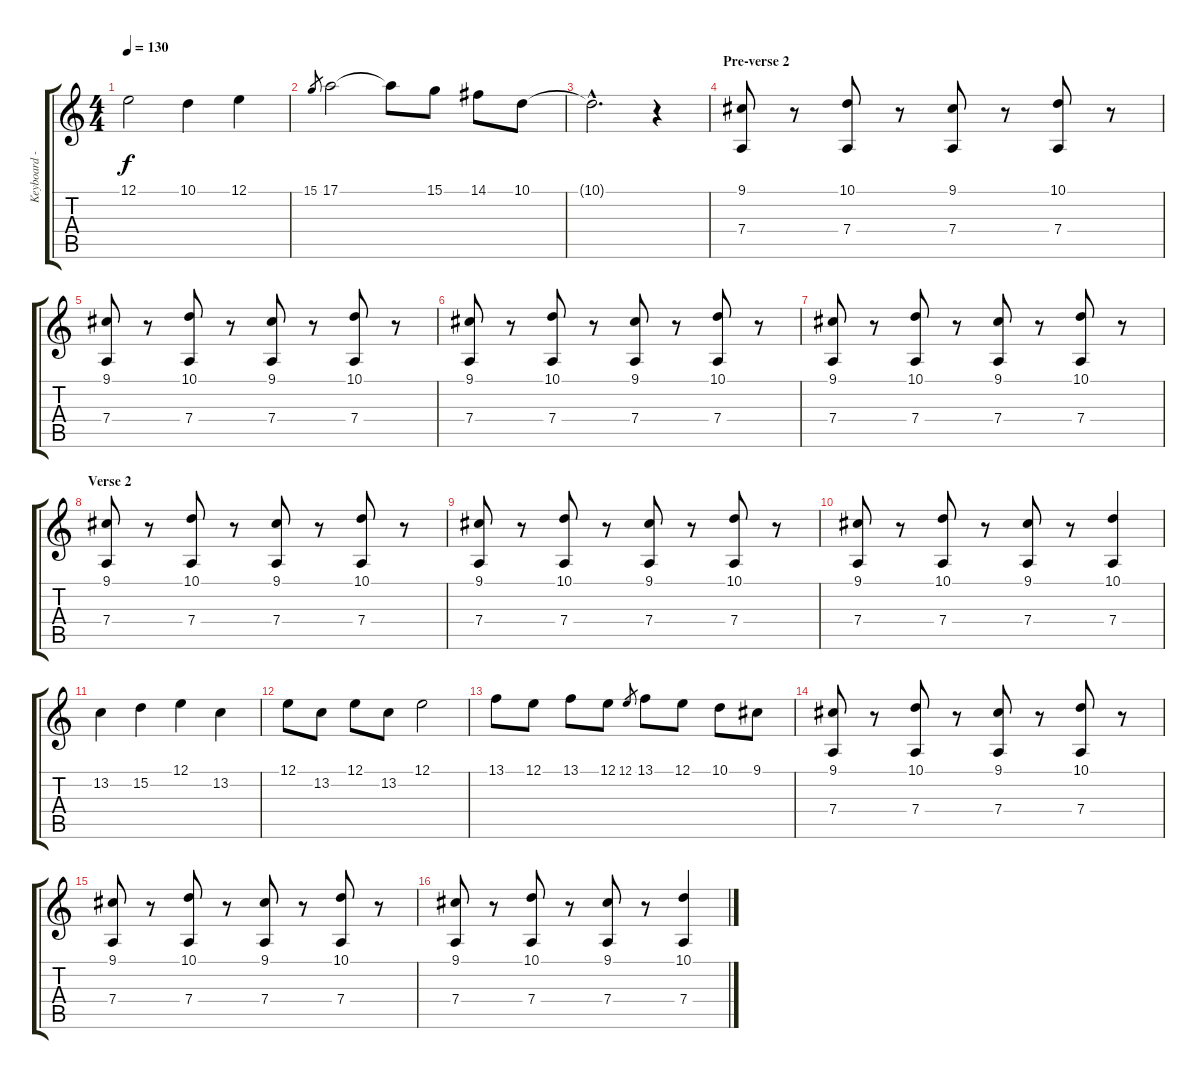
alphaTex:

\track ("Keyboard - main stuff" "Keyboard -") {instrument drawbarorgan}
\staff {score tabs}
\tuning (E4 B3 G3 D3 A2 E2) {hide}
\ts (4 4)
\tempo 130
\clef g2
\ks c
12.1{t}.2{dy f} 10.1.4 12.1.4 |
15.1.8{gr} 17.1.2 17.1{t}.8 15.1.8 14.1.8 10.1.8 |
10.1{hac t}.2{d} r.4 |
\section ("" "Pre-verse 2")
(9.1 7.4).8 r.8 (10.1 7.4).8 r.8 (9.1 7.4).8 r.8 (10.1 7.4).8 r.8 |
(9.1 7.4).8 r.8 (10.1 7.4).8 r.8 (9.1 7.4).8 r.8 (10.1 7.4).8 r.8 |
(9.1 7.4).8 r.8 (10.1 7.4).8 r.8 (9.1 7.4).8 r.8 (10.1 7.4).8 r.8 |
(9.1 7.4).8 r.8 (10.1 7.4).8 r.8 (9.1 7.4).8 r.8 (10.1 7.4).8 r.8 |
\section ("" "Verse 2")
(9.1 7.4).8 r.8 (10.1 7.4).8 r.8 (9.1 7.4).8 r.8 (10.1 7.4).8 r.8 |
(9.1 7.4).8 r.8 (10.1 7.4).8 r.8 (9.1 7.4).8 r.8 (10.1 7.4).8 r.8 |
(9.1 7.4).8 r.8 (10.1 7.4).8 r.8 (9.1 7.4).8 r.8 (10.1 7.4).4 |
13.2.4 15.2.4 12.1.4 13.2.4 |
12.1.8 13.2.8 12.1.8 13.2.8 12.1.2 |
13.1.8 12.1.8 13.1.8 12.1.8 12.1.8{gr} 13.1.8 12.1.8 10.1.8 9.1.8 |
(9.1 7.4).8 r.8 (10.1 7.4).8 r.8 (9.1 7.4).8 r.8 (10.1 7.4).8 r.8 |
(9.1 7.4).8 r.8 (10.1 7.4).8 r.8 (9.1 7.4).8 r.8 (10.1 7.4).8 r.8 |
(9.1 7.4).8 r.8 (10.1 7.4).8 r.8 (9.1 7.4).8 r.8 (10.1 7.4).4
